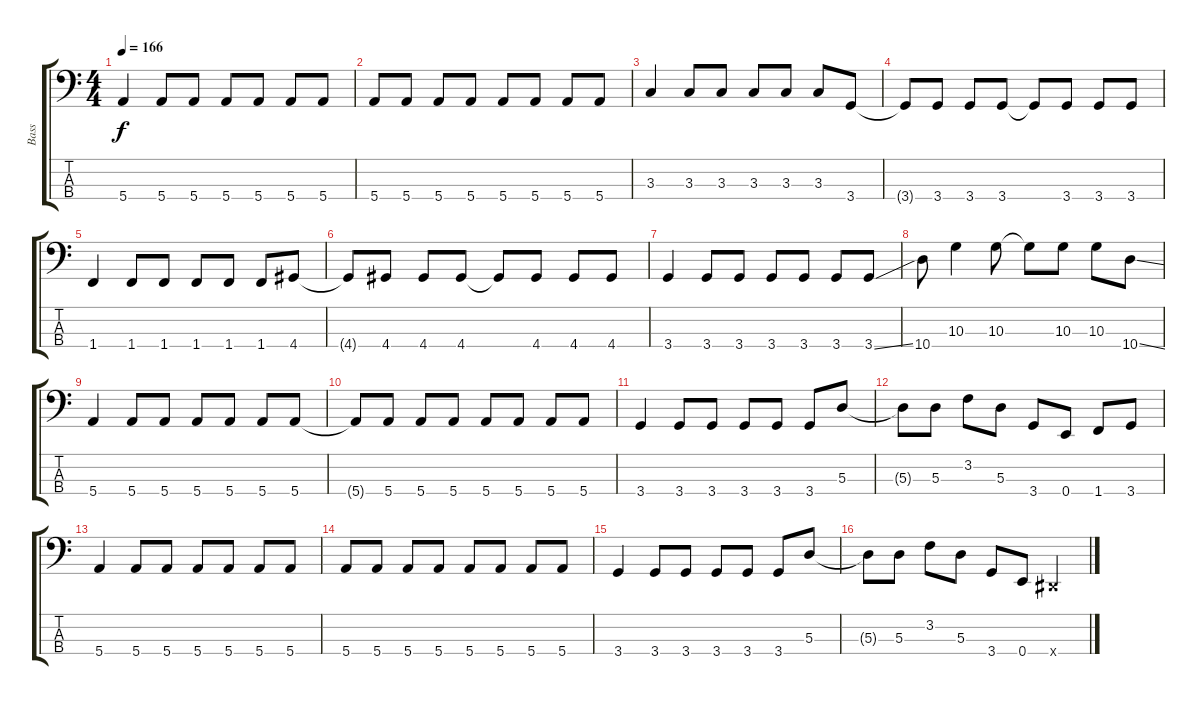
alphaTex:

\track ("Bass" "Bass") {instrument electricbassfinger}
\staff {score tabs}
\tuning (G2 D2 A1 E1) {hide}
\ts (4 4)
\tempo 166
\clef f4
\ks c
5.4.4{dy f} 5.4.8 5.4.8 5.4.8 5.4.8 5.4.8 5.4.8 |
5.4.8 5.4.8 5.4.8 5.4.8 5.4.8 5.4.8 5.4.8 5.4.8 |
3.3.4 3.3.8 3.3.8 3.3.8 3.3.8 3.3.8 3.4.8 |
3.4{t}.8 3.4.8 3.4.8 3.4.8 3.4{t}.8 3.4.8 3.4.8 3.4.8 |
1.4.4 1.4.8 1.4.8 1.4.8 1.4.8 1.4.8 4.4.8 |
4.4{t}.8 4.4.8 4.4.8 4.4.8 4.4{t}.8 4.4.8 4.4.8 4.4.8 |
3.4.4 3.4.8 3.4.8 3.4.8 3.4.8 3.4.8 3.4{ss}.8 |
10.4.8 10.3.4 10.3.8 10.3{t}.8 10.3.8 10.3.8 10.4{ss}.8 |
5.4.4 5.4.8 5.4.8 5.4.8 5.4.8 5.4.8 5.4.8 |
5.4{t}.8 5.4.8 5.4.8 5.4.8 5.4.8 5.4.8 5.4.8 5.4.8 |
3.4.4 3.4.8 3.4.8 3.4.8 3.4.8 3.4.8 5.3.8 |
5.3{t}.8 5.3.8 3.2.8 5.3.8 3.4.8 0.4.8 1.4.8 3.4.8 |
5.4.4 5.4.8 5.4.8 5.4.8 5.4.8 5.4.8 5.4.8 |
5.4.8 5.4.8 5.4.8 5.4.8 5.4.8 5.4.8 5.4.8 5.4.8 |
3.4.4 3.4.8 3.4.8 3.4.8 3.4.8 3.4.8 5.3.8 |
5.3{t}.8 5.3.8 3.2.8 5.3.8 3.4.8 0.4.8 -1.4{x}.4
